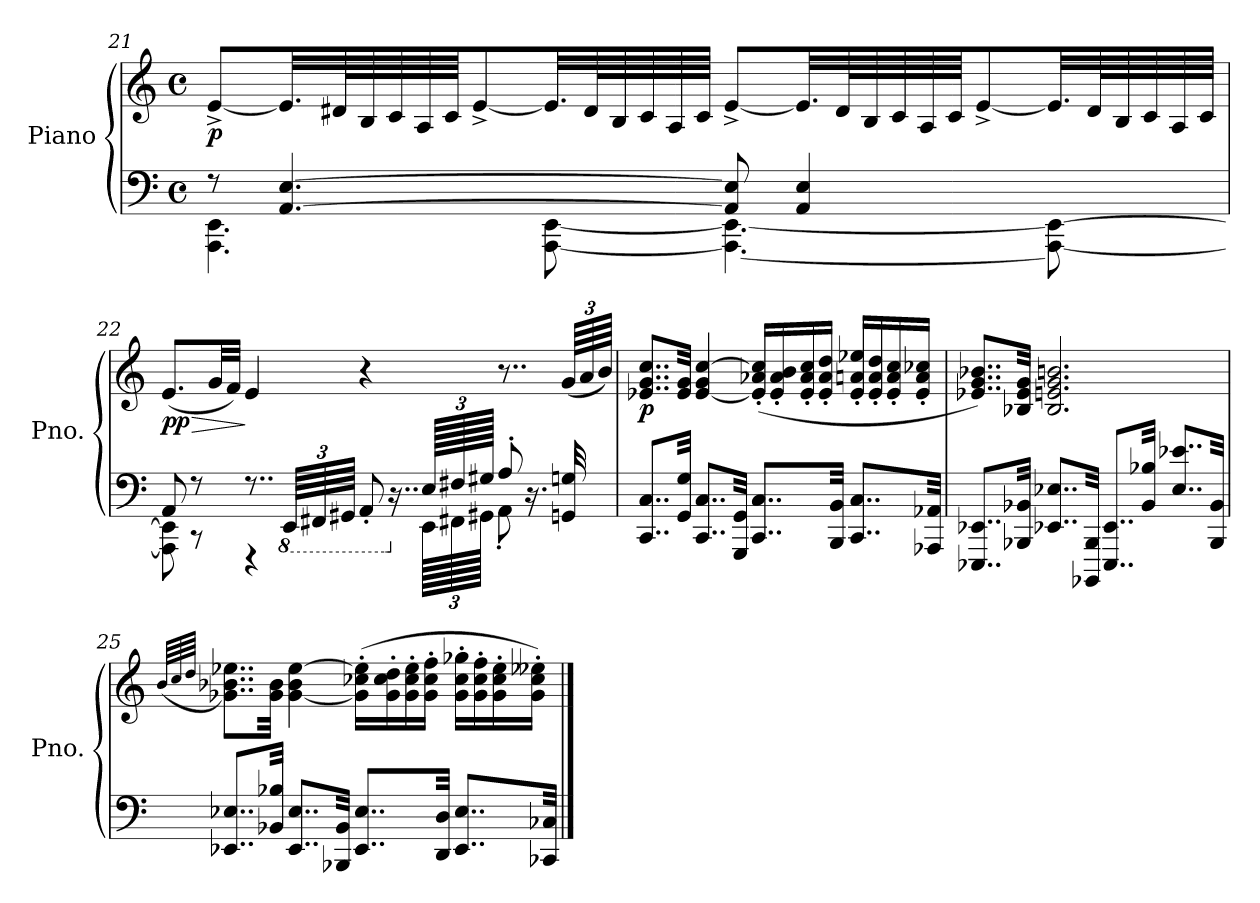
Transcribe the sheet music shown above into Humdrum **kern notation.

**kern	**kern	**dynam
*part1	*part1	*part1
*staff2	*staff1	*staff1/2
*I"Piano	*	*
*I'Pno.	*	*
!!LO:LB:g=z
*clefF4	*clefG2	*
*k[]	*k[]	*
*M4/4	*M4/4	*
*met(c)	*met(c)	*
=21	=21	=21
*^	*	*
!	!	!	!LO:DY:b
8r	4.AAA\ 4.EE\	[8e^/L	p
[4.AA/ [4.E/	.	32.e/LL]	.
.	.	64d#X/L	.
.	.	64B/	.
.	.	64c/	.
.	.	64A/	.
.	.	64c/JJJ	.
.	.	[8e^/	.
.	[8AAA\ [8EE\	32.e/LL]	.
.	.	64d#/L	.
.	.	64B/	.
.	.	64c/	.
.	.	64A/	.
.	.	64c/JJJJ	.
8AA/] 8E/]	4.AAA\_ 4.EE\_	[8e^/L	.
4AA/ 4E/	.	32.e/LL]	.
.	.	64d#/L	.
.	.	64B/	.
.	.	64c/	.
.	.	64A/	.
.	.	64c/JJJ	.
.	.	[8e^/	.
8ryy	8AAA\_ 8EE\_	32.e/LL]	.
.	.	64d#/L	.
.	.	64B/	.
.	.	64c/	.
.	.	64A/	.
.	.	64c/JJJJ	.
!!LO:LB:g=z
=22	=22	=22	=22
!	!	!	!LO:HP:b
!	!	!	!LO:DY:n=1:b
8AA/	8AAA\] 8EE\]	(<8.e/L	> pp
8r	8r	.	.
.	.	32g/LL	.
.	.	32f/JJJ)	.
8..r	4r	4e/	]
*8ba	*	*	*
*Xbrackettup	*	*	*
96EEE/LLLL	.	.	.
96FFF#X/	.	.	.
96GGG#X/JJJJ	.	.	.
8AAA'/	8...ryy	4r	.
*X8ba	*	*	*
16..r	.	.	.
192E/LLLLL	192EE\LLLLL	.	.
192F#X/	192FF#X\	.	.
192G#X/JJJJJ	192GG#X\JJJJJ	.	.
8A'/	8AA'\	8..r	.
16.r	8ryy	.	.
*	*	*Xbrackettup	*
32GGn/ 32Gn/	.	(<96g/LLLL	.
.	.	96a/	.
.	.	96b/JJJJ)	.
*v	*v	*	*
=23	=23	=23
!	!	!LO:DY:b
8..CC/ 8..C/L	8..e-X/ 8..g/ 8..cc/L	p
32GG/ 32G/Jkk	32e-/ 32g/Jkk	.
8..CC/ 8..C/L	[4e-/ 4g/ [4cc/	.
32GGG/ 32GG/Jkk	.	.
8..CC/ 8..C/L	(<16e-/]' 16a-X/' 16cc/]'LL	.
.	16e-/' 16a-/' 16b/'	.
.	16e-/' 16a-/' 16cc/'	.
.	16e-/' 16a-/' 16dd/'JJ	.
32BBB/ 32BB/Jkk	.	.
8..CC/ 8..C/L	16e-/' 16an/' 16ee-X/'LL	.
.	16e-/' 16a/' 16dd/'	.
.	16e-/' 16a/' 16cc/'	.
.	16e-/' 16a/' 16cc-X/'JJ	.
32AAA-X/ 32AA-X/Jkk	.	.
!!LO:LB:g=z
=24	=24	=24
8..EEE-X/ 8..EE-X/L	8..e-X/ 8..g/ 8..b-X/L)	.
32BBB-X/ 32BB-X/Jkk	32B-X/ 32e-/ 32g/Jkk	.
8..EE-X/ 8..E-X/L	2.B-/ 2.en/ 2.g/ 2.bn/	.
32BBBB-X/ 32BBB-/Jkk	.	.
8..EEE-/ 8..EE-/L	.	.
32BB-/ 32B-X/Jkk	.	.
8..E-/ 8..e-X/L	.	.
32BBB-/ 32BB-/Jkk	.	.
=25	=25	=25
.	(<64qb/LLLL	.
.	64qcc/	.
.	64qdd/JJJJ	.
8..EE-X/ 8..E-X/L	8..g-X\ 8..b-X\ 8..ee-X\L)	.
32BB-X/ 32B-X/Jkk	32g-\ 32b-\Jkk	.
8..EE-/ 8..E-/L	[4g-\ 4b-\ [4ee-\	.
32BBB-X/ 32BB-/Jkk	.	.
8..EE-/ 8..E-/L	(<16g-\]' 16cc-X\' 16ee-\]'LL	.
.	16g-\' 16cc-\' 16dd\'	.
.	16g-\' 16cc-\' 16ee-\'	.
.	16g-\' 16cc-\' 16ff\'JJ	.
32DD/ 32D/Jkk	.	.
8..EE-/ 8..E-/L	16g-\' 16cc-\' 16gg-X\'LL	.
.	16g-\' 16cc-\' 16ff\'	.
.	16g-\' 16cc-\' 16ee-\'	.
.	16g-\' 16cc-\' 16ee--X\'JJ)	.
32CC-X/ 32C-X/Jkk	.	.
==	==	==
*-	*-	*-
